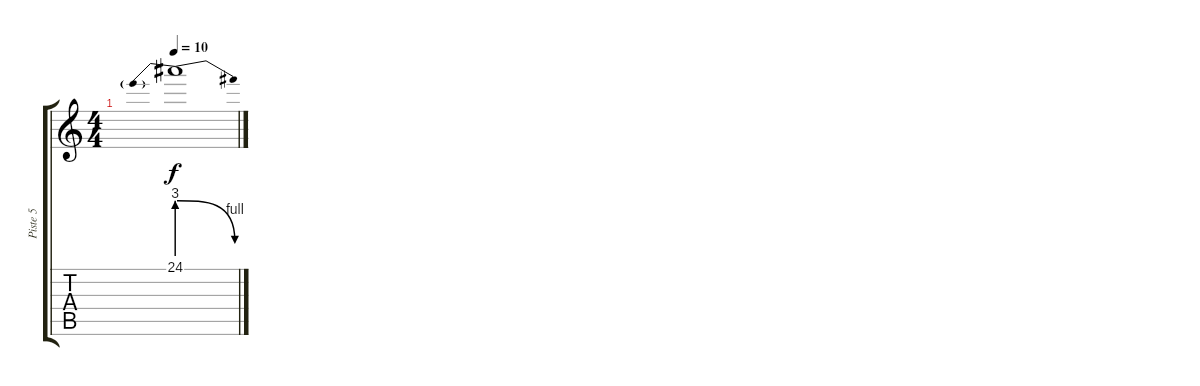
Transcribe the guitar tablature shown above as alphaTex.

\track ("Piste 5" "Piste 5") {instrument stringensemble1}
\staff {score tabs}
\tuning (E4 B3 G3 D3 A2 E2) {hide}
\ts (4 4)
\tempo 10
\clef g2
\ks c
24.1{be (prebendrelease 0 12 60 4)}.1{dy f instrument stringensemble1}
